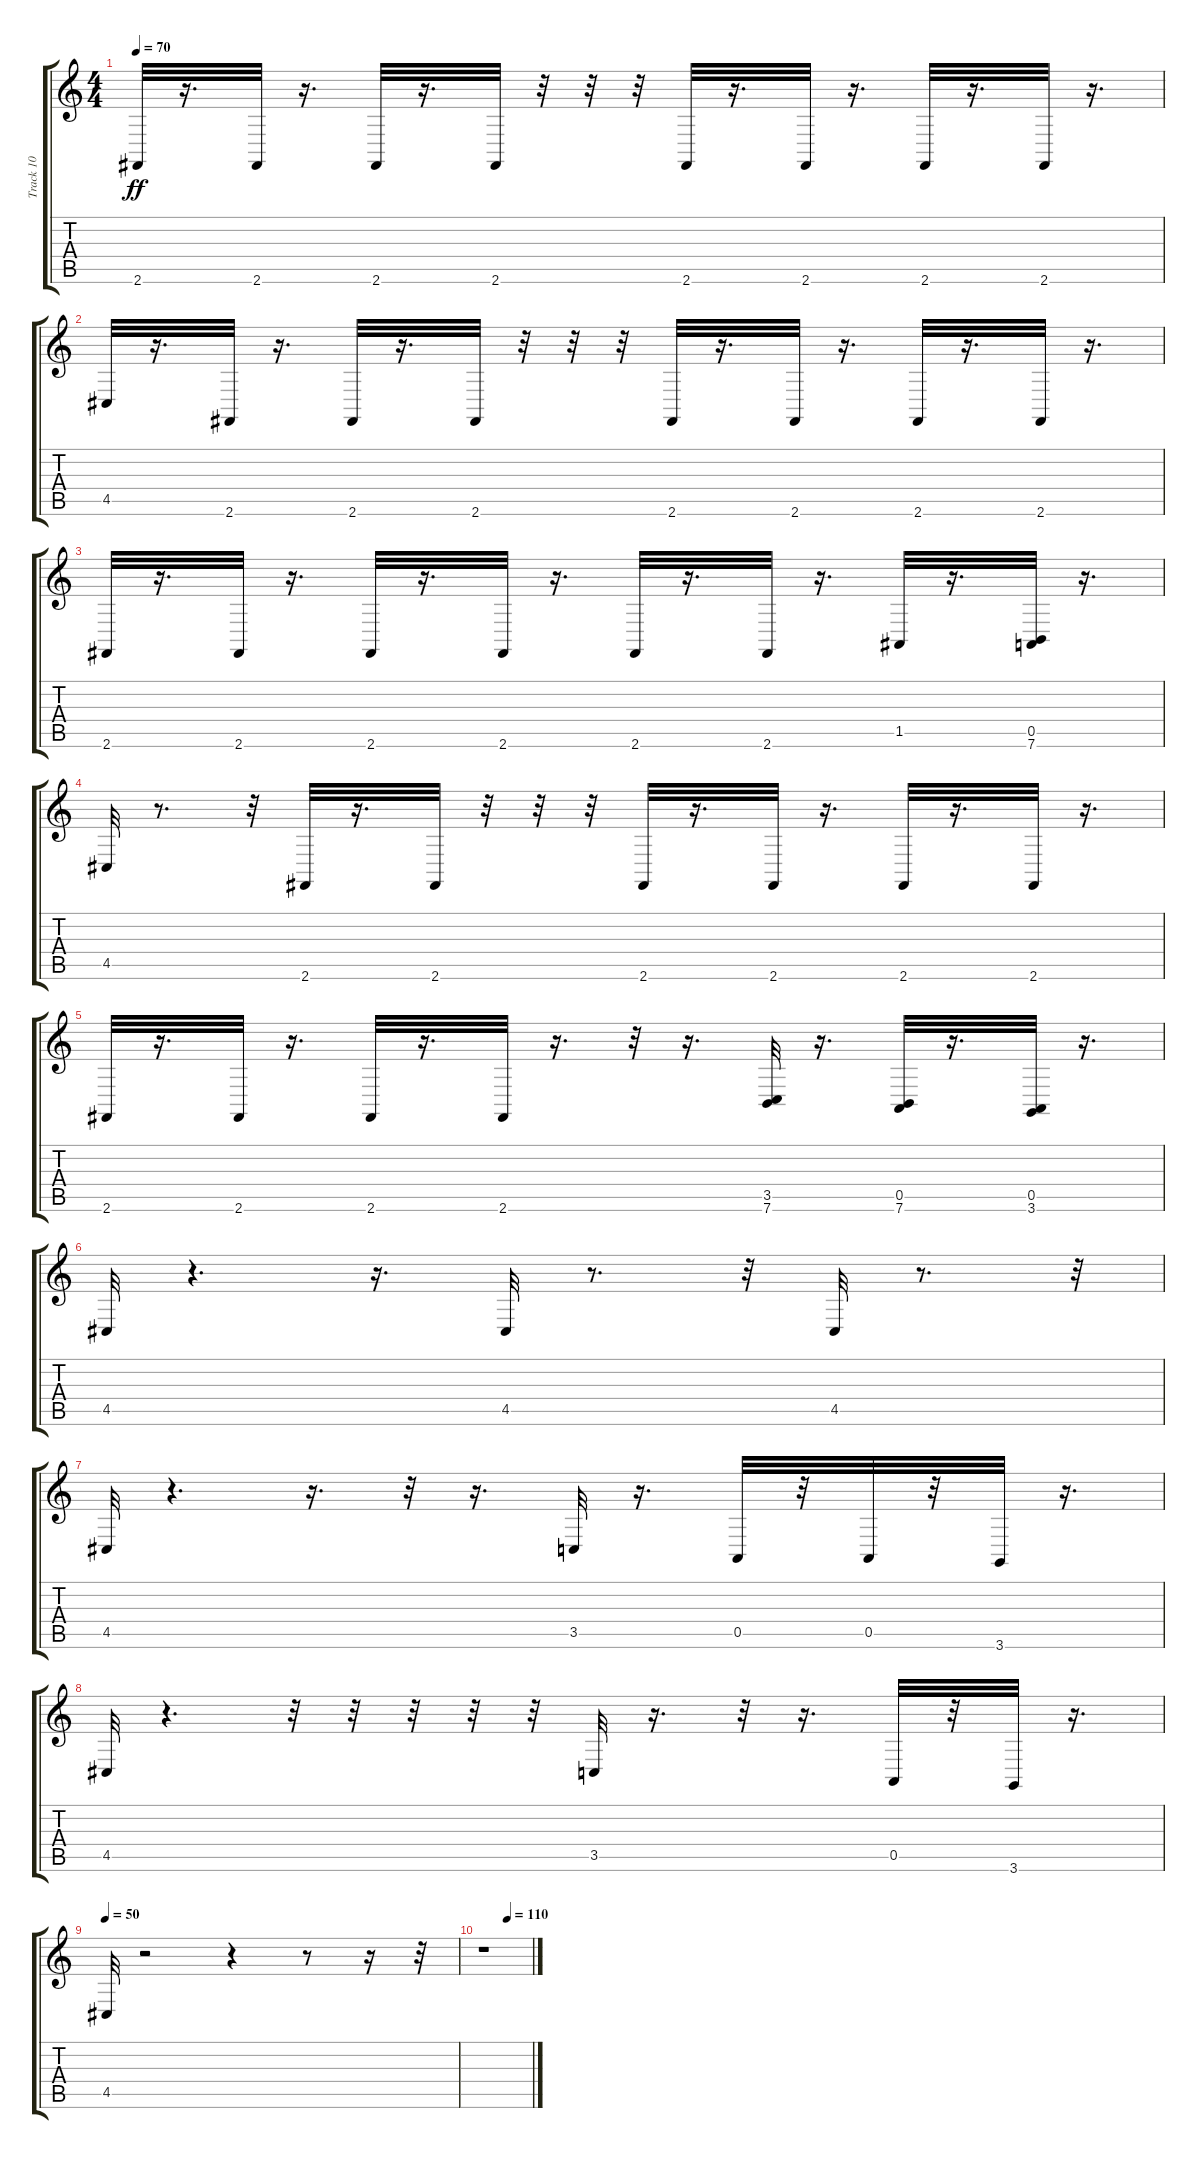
\track ("Track 10" "Track 10") {instrument drawbarorgan}
\staff {score tabs}
\tuning (E4 B3 G3 D3 A2 E2) {hide}
\ts (4 4)
\tempo 70
\clef g2
\ks c
2.6.32{dy ff} r.16{d} 2.6.32 r.16{d} 2.6.32 r.16{d} 2.6.32 r.32 r.32 r.32 2.6.32 r.16{d} 2.6.32 r.16{d} 2.6.32 r.16{d} 2.6.32 r.16{d} |
4.5.32 r.16{d} 2.6.32 r.16{d} 2.6.32 r.16{d} 2.6.32 r.32 r.32 r.32 2.6.32 r.16{d} 2.6.32 r.16{d} 2.6.32 r.16{d} 2.6.32 r.16{d} |
2.6.32 r.16{d} 2.6.32 r.16{d} 2.6.32 r.16{d} 2.6.32 r.16{d} 2.6.32 r.16{d} 2.6.32 r.16{d} 1.5.32 r.16{d} (0.5 7.6).32 r.16{d} |
4.5.32 r.8{d} r.32 2.6.32 r.16{d} 2.6.32 r.32 r.32 r.32 2.6.32 r.16{d} 2.6.32 r.16{d} 2.6.32 r.16{d} 2.6.32 r.16{d} |
2.6.32 r.16{d} 2.6.32 r.16{d} 2.6.32 r.16{d} 2.6.32 r.16{d} r.32 r.16{d} (3.5 7.6).32 r.16{d} (0.5 7.6).32 r.16{d} (0.5 3.6).32 r.16{d} |
4.5.32 r.4{d} r.16{d} 4.5.32 r.8{d} r.32 4.5.32 r.8{d} r.32 |
4.5.32 r.4{d} r.16{d} r.32 r.16{d} 3.5.32 r.16{d} 0.5.32 r.32 0.5.32 r.32 3.6.32 r.16{d} |
4.5.32 r.4{d} r.32 r.32 r.32 r.32 r.32 3.5.32 r.16{d} r.32 r.16{d} 0.5.32 r.32 3.6.32 r.16{d} |
\tempo 50
4.5.32 r.2 r.4 r.8 r.16 r.32 |
\tempo (110 0.5)
r.1
